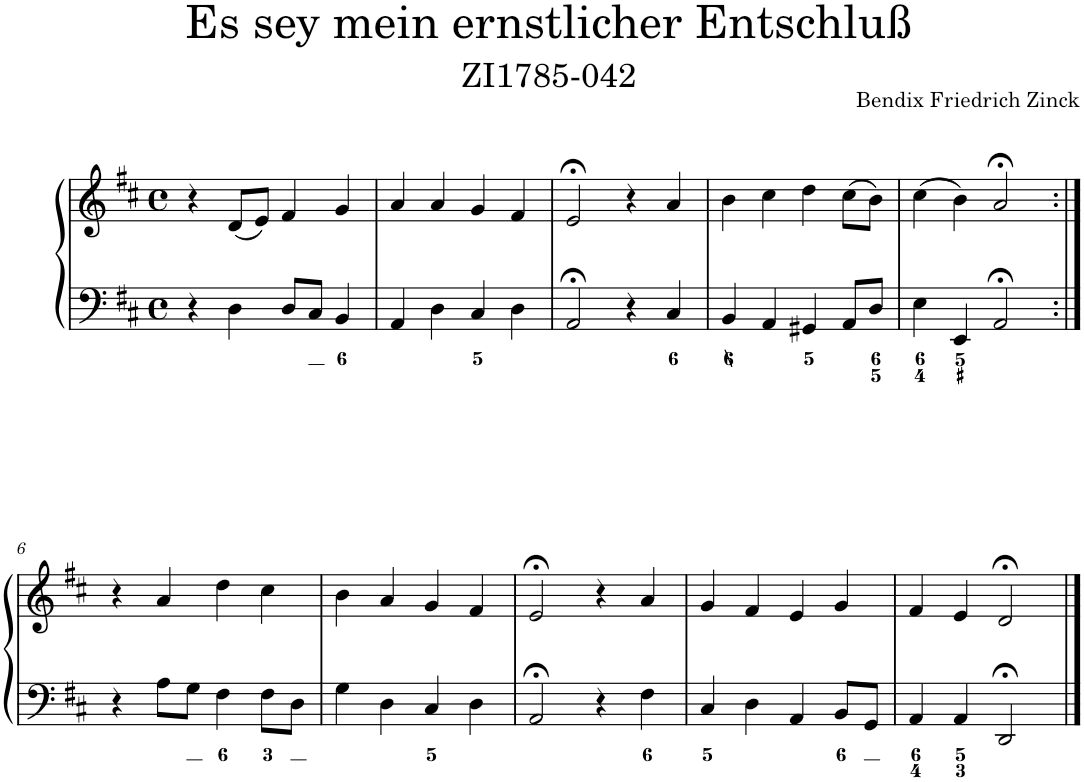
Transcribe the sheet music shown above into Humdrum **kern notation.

**kern	**kern
*part1	*part1
*staff2	*staff1
*I"Piano	*
*I'Pno.	*
*clefF4	*clefG2
*k[f#c#]	*k[f#c#]
*M4/4	*M4/4
*met(c)	*met(c)
=1	=1
4r	4r
4D\	(8d/L
.	8e/J)
8D/L	4f#/
8C#/J	.
4BB/	4g/
=2	=2
4AA/	4a/
4D\	4a/
4C#/	4g/
4D\	4f#/
=3	=3
2AA;</	2e;</
4r	4r
4C#/	4a/
=4	=4
4BB/	4b\
4AA/	4cc#\
4GG#X/	4dd\
8AA/L	(8cc#\L
8D/J	8b\J)
=5	=5
4E\	(4cc#\
4EE/	4b\)
2AA;</	2a;</
!!LO:LB:g=z
=6:|!	=6:|!
4r	4r
8A\L	4a/
8G\J	.
4F#\	4dd\
8F#\L	4cc#\
8D\J	.
=7	=7
4G\	4b\
4D\	4a/
4C#/	4g/
4D\	4f#/
=8	=8
2AA;</	2e;</
4r	4r
4F#\	4a/
=9	=9
4C#/	4g/
4D\	4f#/
4AA/	4e/
8BB/L	4g/
8GG/J	.
=10	=10
4AA/	4f#/
4AA/	4e/
2DD;</	2d;</
==	==
*-	*-
